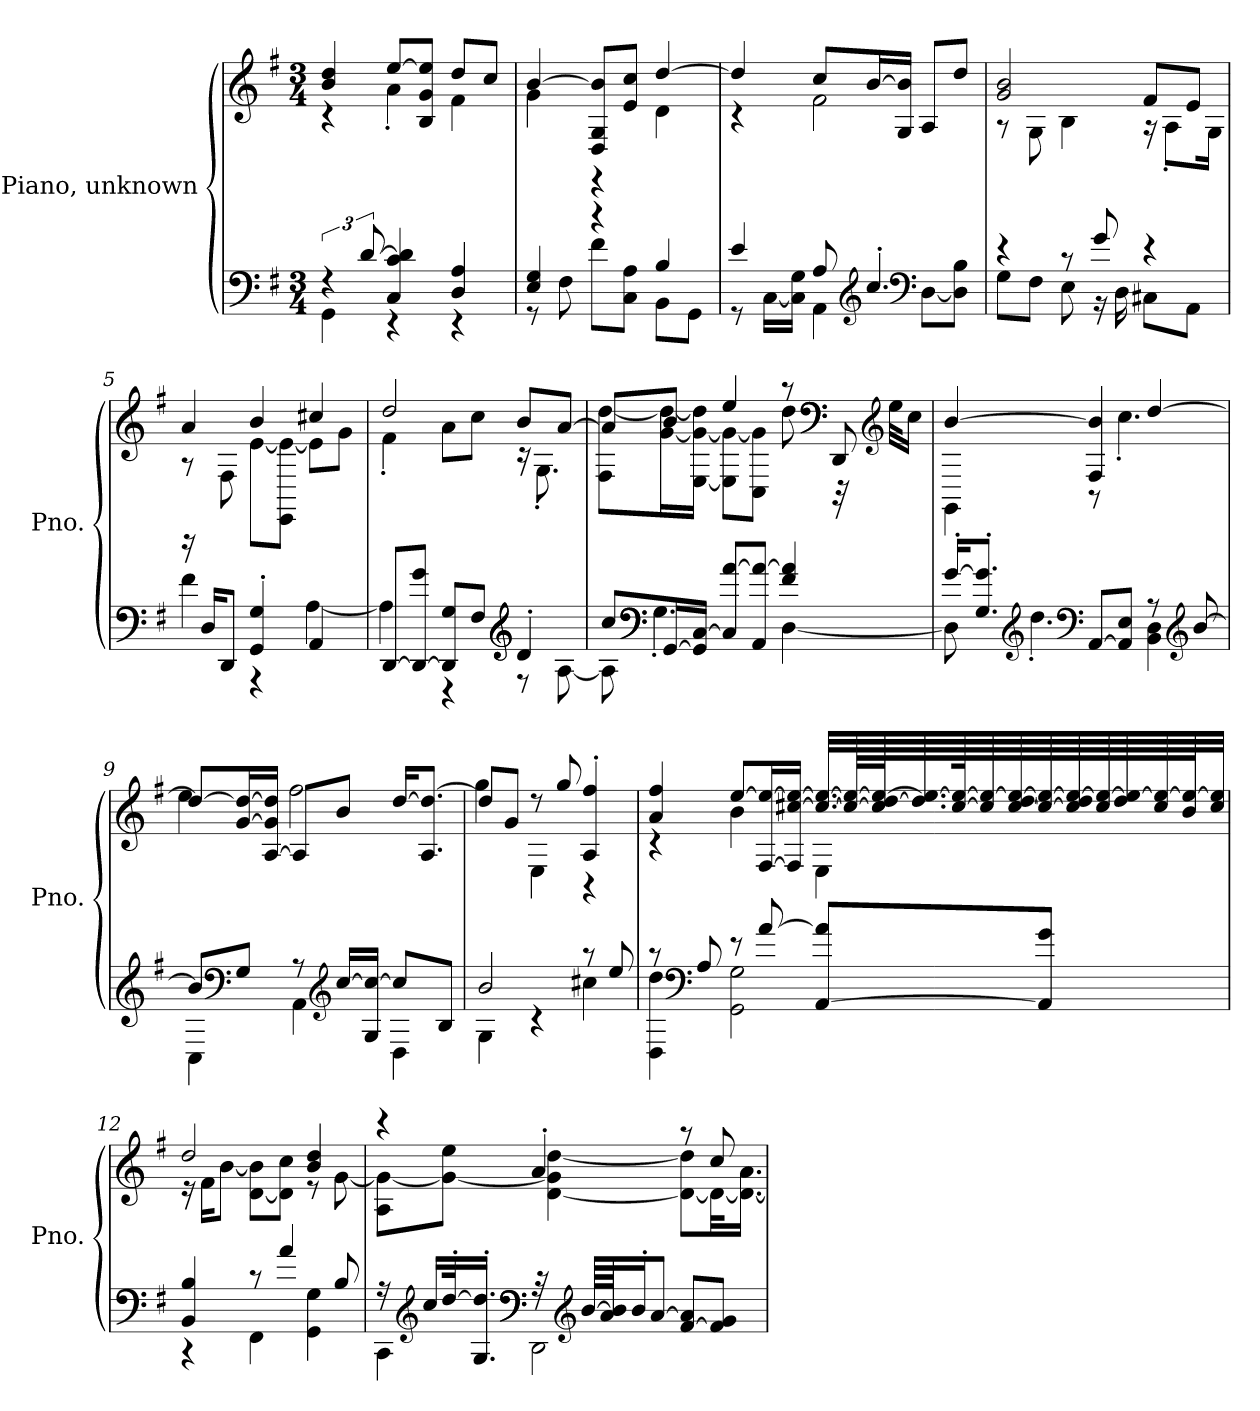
**kern	**kern
*part1	*part1
*staff2	*staff1
*I"Piano, unknown	*
*I'Pno.	*
*clefF4	*clefG2
*k[f#]	*k[f#]
*M3/4	*M3/4
*MM64	*MM64
=1	=1
*^	*^
6r	4GG\	4b/ 4dd/	4r
[12d/	.	.	.
4C/ 4c/ 4d/]	4r	[8ee/L	4a'\
.	.	8B/ 8g/ 8ee/]J	.
4D/ 4A/	4r	8dd/L	4f#\
.	.	8cc/J	.
=2	=2	=2	=2
4E/ 4G/	8r	[4b/	4g\
.	8F#\	.	.
4r	8f#\L	8D/ 8G/ 8b/]L	4r
.	8C\ 8A\J	8e/ 8cc/J	.
4B/	8BB\L	[4dd/	4d\
.	8GG\J	.	.
=3	=3	=3	=3
4e/	8r	4dd/]	4r
.	[16C\LL	.	.
.	16C\] 16G\JJ	.	.
8A/	4AA\	8cc/L	2f#\
*clefG2	*	*	*
4.cc'/	.	[16b/L	.
.	.	16G/ 16b/]JJ	.
*clefF4	*	*	*
.	[8D\L	8A/L	.
.	8D\] 8B\J	8dd/J	.
=4	=4	=4	=4
4r	8G\L	2g/ 2b/	8r
.	8F#\J	.	8G\
8r	8E\	.	4B\
8g/	16r	.	.
.	16D\	.	.
4r	8C#X\L	8f#/L	16r
.	.	.	8A'\L
.	8AA\J	8e/J	.
.	.	.	16G\Jk
!!LO:LB:g=z	!!
=5	=5	=5	=5
16r	4f#\	4a/	8r
16D/KL	.	.	.
8DD/J	.	.	8F#\
4GG/' 4G/'	4r	4b/	[8e\L
.	.	.	8EE\ 8e\_J
4AA/	[4A\	4cc#X/	8e\L]
.	.	.	8g\J
=6	=6	=6	=6
[8DD/L	4A\]	2dd/	4f#'\
8DD/_ 8g/J	.	.	.
8DD/] 8G/L	4r	.	8a\L
8F#/J	.	.	8cc\J
*clefG2	*	*	*
4d'/	8r	8b/L	16r
.	.	.	8.G'\
.	[8A\	[8a/J	.
=7	=7	=7	=7
8cc/L	8A\]	8a/L]	8F#\ [8dd\L
*clefF4	*	*	*
[16GG/L	4.G'\	8b/J	[16g\ 16dd\_L
16GG/] [16C/JJ	.	.	[16E\ 16g\_ 16dd\]JJ
8C/] [8a/L	.	4ee/	8E\] 8g\_L
8AA/ 8a/_J	.	.	8C\ 8g\]J
4f#/ 4a/]	[4D\	8r	8dd\
*	*	*clefF4	*
.	.	8DD/	32r
*	*	*clefG2	*
.	.	.	32ee\KLL
.	.	.	16cc\JJ
!!LO:LB:g=z	!!
=8	=8	=8	=8
[16g'/KL	8D\]	[4b/	4GG\
8.G/' 8.g/]'J	.	.	.
*clefG2	*	*	*
.	4.dd'\	.	.
*clefF4	*	*	*
[8AA/L	.	4F#/ 4b/]	8r
8AA/] 8E/J	.	.	4.cc'\
8r	4BB\ 4D\	[4dd/	.
*clefG2	*	*	*
[8b/	.	.	.
=9	=9	=9	=9
8b/L]	4C\	8dd/L_	4ee\
*clefF4	*	*	*
8G/J	.	[16g/ 16dd/_L	.
.	.	[16A/ 16g/] 16dd/]JJ	.
8r	4AA\	8A/L]	2ff#\
*clefG2	*	*	*
[16cc/LL	.	8b/J	.
16G/ 16cc/_JJ	.	.	.
8cc/L]	4D\	[16dd/KL	.
.	.	8.A/ 8.dd/_J	.
8B/J	.	.	.
=10	=10	=10	=10
2b/	4G\	8dd/L]	4gg\
.	.	8g/J	.
.	4r	8r	4E\
.	.	8gg/	.
8r	4cc#X\	4A/' 4ff#/'	4r
8ee/	.	.	.
!!LO:LB:g=z	!!
=11	=11	=11	=11
8r	4D\ 4dd\	4a/ 4ff#/	4r
*clefF4	*	*	*
8A/	.	.	.
8r	2GG\ 2G\	[8ee/L	4b\
[8a/	.	[16F#/ 16ee/_L	.
.	.	16F#/] [16cc#X/ 16ee/_JJ	.
[8AA/ 8a/]L	.	32.cc#/_ 32.ee/_LLL	4E\
.	.	128cc#/_ 128ee/_LL	.
.	.	128cc#/] [128dd/ 128ee/_J	.
.	.	64.dd/] 64.ee/_	.
.	.	[128cc#/ 128ee/_K	.
.	.	64cc#/] 64ee/_	.
.	.	[64cc#/ 64dd/ 64ee/_	.
8AA/] 8g/J	.	64cc#/_ 64ee/_	.
.	.	64cc#/] 64dd/ 64ee/_	.
.	.	64cc#/ 64ee/_	.
.	.	64dd/ 64ee/_	.
.	.	64cc#/ 64ee/_	.
.	.	64b/ 64ee/_J	.
.	.	32cc#/ 32ee/]JJJ	.
=12	=12	=12	=12
4BB/ 4B/	4r	2dd/	16r
.	.	.	16f#\KL
.	.	.	[8b\J
8r	4FF#\	.	[8d\ 8b\]L
4a/	.	.	8d\] 8cc\J
.	4GG\ 4G\	4b/ 4dd/	8r
8B/	.	.	[8g\
!!LO:LB:g=z	!!
=13	=13	=13	=13
16r	4CC\	4r	8A\ 8g\_L
*clefG2	*	*	*
16cc/LL	.	.	.
[32dd'/K	.	.	8g\_ 8ee\J
16.G/' 16.dd/]'JJ	.	.	.
*clefF4	*	*	*
32r	2DD\	4a'/	[4d\ 4g\] [4dd\
*clefG2	*	*	*
[64b/LLLL	.	.	.
64a/ 64b/]JJ	.	.	.
16b'/J	.	.	.
[8a/J	.	.	.
[8f#/ 8a/]L	.	8r	8d\_ 8dd\]L
8f#/] 8g/J	.	8cc/	32d\KL_
.	.	.	16.d\_ 16.a\JJ
*v	*v	*	*
*	*v	*v
=	=
*-	*-
